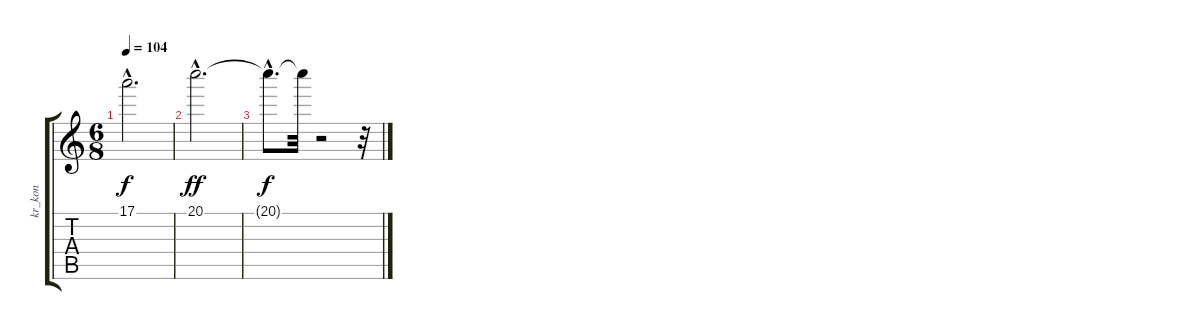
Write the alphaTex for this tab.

\track ("kr_kon" "kr_kon") {instrument distortionguitar}
\staff {score tabs}
\tuning (E4 B3 G3 D3 A2 E2) {hide}
\ts (6 8)
\tempo 104
\clef g2
\ks c
17.1{hac t}.2{d dy f} |
20.1{hac}.2{d dy ff} |
20.1{hac t}.8{d dy f} 20.1{t}.32 r.2 r.32
